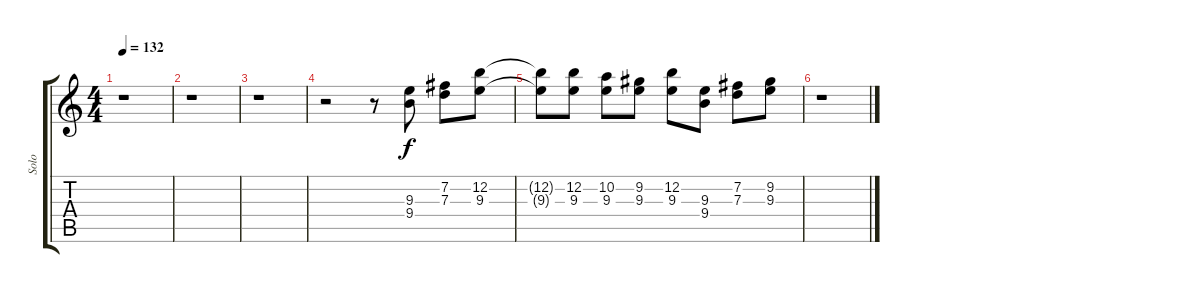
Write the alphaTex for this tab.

\track ("Solo" "Solo") {instrument distortionguitar}
\staff {score tabs}
\tuning (E4 B3 G3 D3 A2 E2) {hide}
\ts (4 4)
\tempo 132
\clef g2
\ks c
r.1{dy f} |
r.1 |
r.1 |
r.2{volume 11} r.8 (9.3 9.4).8 (7.2 7.3).8 (12.2 9.3).8 |
(12.2{t} 9.3{t}).8 (12.2 9.3).8 (10.2 9.3).8 (9.2 9.3).8 (12.2 9.3).8 (9.3 9.4).8 (7.2 7.3).8 (9.2 9.3).8 |
r.1
